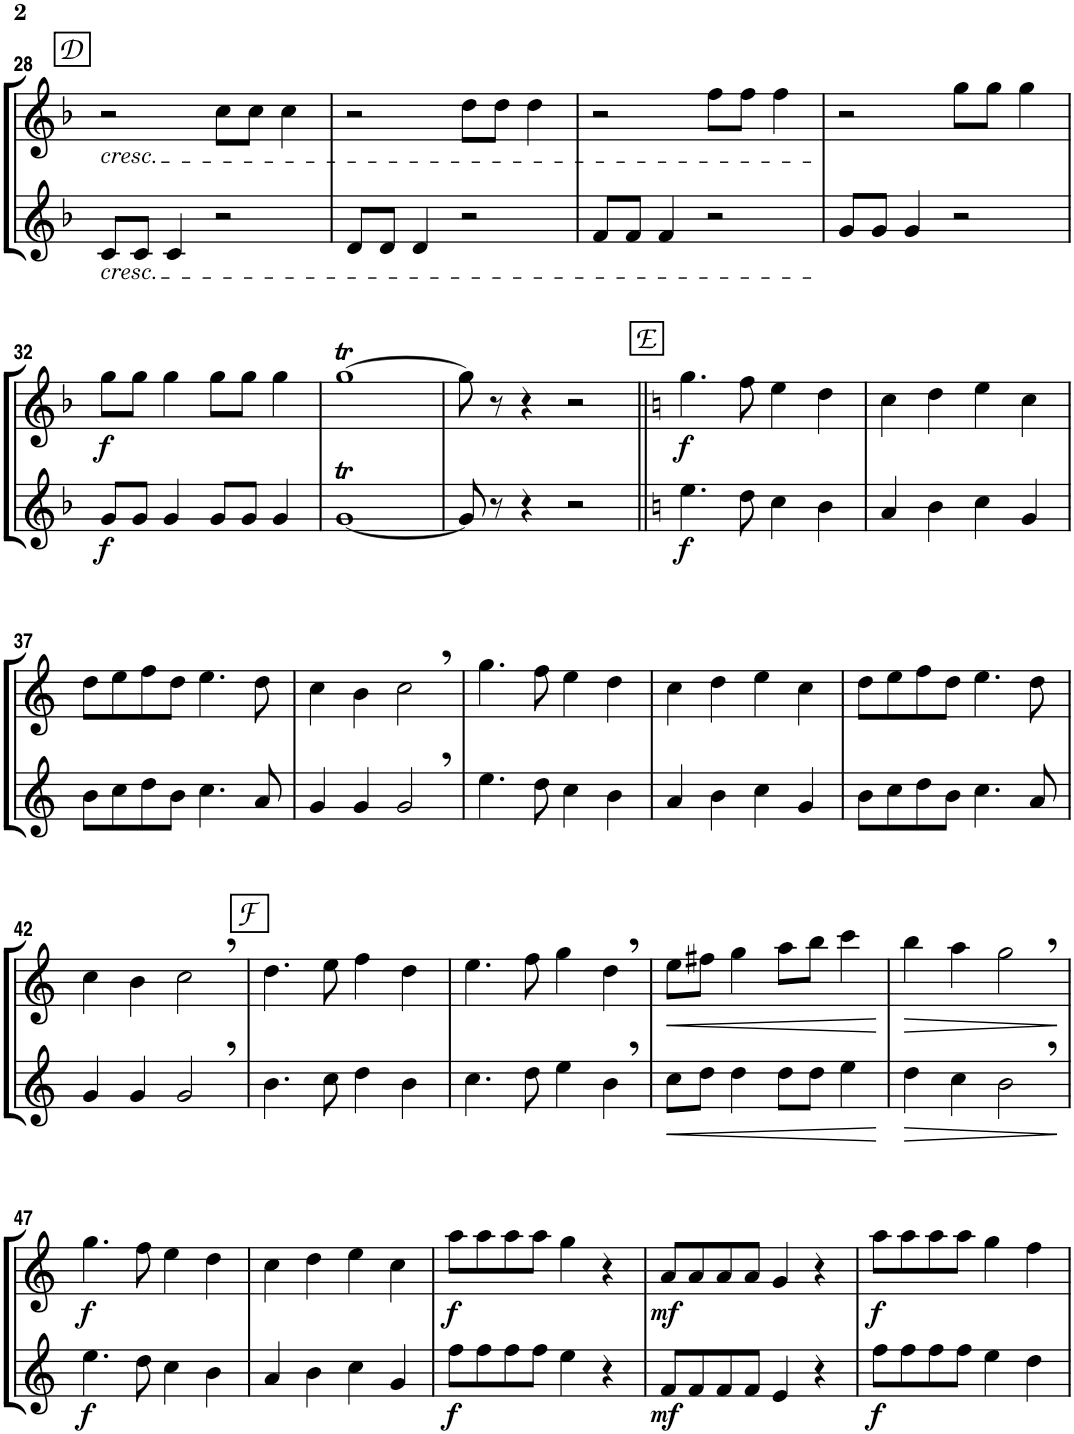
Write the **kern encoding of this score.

**kern	**dynam	**kern	**dynam
*part2	*part2	*part1	*part1
*staff2	*staff2	*staff1	*staff1
*I"Clarinet 2	*	*I"Clarinet 1	*
*I'Cl. 2	*	*I'Cl. 1	*
!!LO:PB:g=z
*clefG2	*	*clefG2	*
*Trd1c2	*	*Trd1c2	*
*k[b-]	*	*k[b-]	*
*M4/4	*	*M4/4	*
!!LO:REH:place=s1:a:B:cj:fs=14:t=D
=28	=28	=28	=28
!	!	!LO:TX:b:i:t=cresc.	!
!LO:TX:b:i:t=cresc.	!	!	!
8c/L	.	2r	.
8c/J	.	.	.
4c/	.	.	.
2r	.	8cc\L	.
.	.	8cc\J	.
.	.	4cc\	.
=29	=29	=29	=29
8d/L	.	2r	.
8d/J	.	.	.
4d/	.	.	.
2r	.	8dd\L	.
.	.	8dd\J	.
.	.	4dd\	.
=30	=30	=30	=30
8f/L	.	2r	.
8f/J	.	.	.
4f/	.	.	.
2r	.	8ff\L	.
.	.	8ff\J	.
.	.	4ff\	.
=31	=31	=31	=31
8g/L	.	2r	.
8g/J	.	.	.
4g/	.	.	.
2r	.	8gg\L	.
.	.	8gg\J	.
.	.	4gg\	.
!!LO:LB:g=z
=32	=32	=32	=32
!	!LO:DY:b	!	!LO:DY:b
8g/L	f	8gg\L	f
8g/J	.	8gg\J	.
4g/	.	4gg\	.
8g/L	.	8gg\L	.
8g/J	.	8gg\J	.
4g/	.	4gg\	.
=33	=33	=33	=33
[1gT	.	[1ggT	.
=34	=34	=34	=34
8g/]	.	8gg\]	.
8r	.	8r	.
4r	.	4r	.
2r	.	2r	.
!!LO:REH:place=s1:a:B:cj:fs=14:t=E
=35||	=35||	=35||	=35||
*k[]	*	*k[]	*
!	!LO:DY:b	!	!LO:DY:b
4.ee\	f	4.gg\	f
8dd\	.	8ff\	.
4cc\	.	4ee\	.
4b\	.	4dd\	.
=36	=36	=36	=36
4a/	.	4cc\	.
4b\	.	4dd\	.
4cc\	.	4ee\	.
4g/	.	4cc\	.
!!LO:LB:g=z
=37	=37	=37	=37
8b\L	.	8dd\L	.
8cc\	.	8ee\	.
8dd\	.	8ff\	.
8b\J	.	8dd\J	.
4.cc\	.	4.ee\	.
8a/	.	8dd\	.
=38	=38	=38	=38
4g/	.	4cc\	.
4g/	.	4b\	.
2g,/	.	2cc,\	.
=39	=39	=39	=39
4.ee\	.	4.gg\	.
8dd\	.	8ff\	.
4cc\	.	4ee\	.
4b\	.	4dd\	.
=40	=40	=40	=40
4a/	.	4cc\	.
4b\	.	4dd\	.
4cc\	.	4ee\	.
4g/	.	4cc\	.
=41	=41	=41	=41
8b\L	.	8dd\L	.
8cc\	.	8ee\	.
8dd\	.	8ff\	.
8b\J	.	8dd\J	.
4.cc\	.	4.ee\	.
8a/	.	8dd\	.
!!LO:LB:g=z
=42	=42	=42	=42
4g/	.	4cc\	.
4g/	.	4b\	.
2g,/	.	2cc,\	.
!!LO:REH:place=s1:a:B:cj:fs=14:t=F
=43	=43	=43	=43
4.b\	.	4.dd\	.
8cc\	.	8ee\	.
4dd\	.	4ff\	.
4b\	.	4dd\	.
=44	=44	=44	=44
4.cc\	.	4.ee\	.
8dd\	.	8ff\	.
4ee\	.	4gg\	.
4b,\	.	4dd,\	.
=45	=45	=45	=45
!	!LO:HP:b	!	!LO:HP:b
8cc\L	<	8ee\L	<
8dd\J	.	8ff#X\J	.
4dd\	.	4gg\	.
8dd\L	.	8aa\L	.
8dd\J	.	8bb\J	.
4ee\	.	4ccc\	.
.	[	.	[
=46	=46	=46	=46
!	!LO:HP:b	!	!LO:HP:b
4dd\	>	4bb\	>
4cc\	.	4aa\	.
2b,\	.	2gg,\	.
.	]	.	]
!!LO:LB:g=z
=47	=47	=47	=47
!	!LO:DY:b	!	!LO:DY:b
4.ee\	f	4.gg\	f
8dd\	.	8ff\	.
4cc\	.	4ee\	.
4b\	.	4dd\	.
=48	=48	=48	=48
4a/	.	4cc\	.
4b\	.	4dd\	.
4cc\	.	4ee\	.
4g/	.	4cc\	.
=49	=49	=49	=49
!	!LO:DY:b	!	!LO:DY:b
8ff\L	f	8aa\L	f
8ff\	.	8aa\	.
8ff\	.	8aa\	.
8ff\J	.	8aa\J	.
4ee\	.	4gg\	.
4r	.	4r	.
=50	=50	=50	=50
!	!LO:DY:b	!	!LO:DY:b
8f/L	mf	8a/L	mf
8f/	.	8a/	.
8f/	.	8a/	.
8f/J	.	8a/J	.
4e/	.	4g/	.
4r	.	4r	.
=51	=51	=51	=51
!	!LO:DY:b	!	!LO:DY:b
8ff\L	f	8aa\L	f
8ff\	.	8aa\	.
8ff\	.	8aa\	.
8ff\J	.	8aa\J	.
4ee\	.	4gg\	.
4dd\	.	4ff\	.
=	=	=	=
*-	*-	*-	*-
